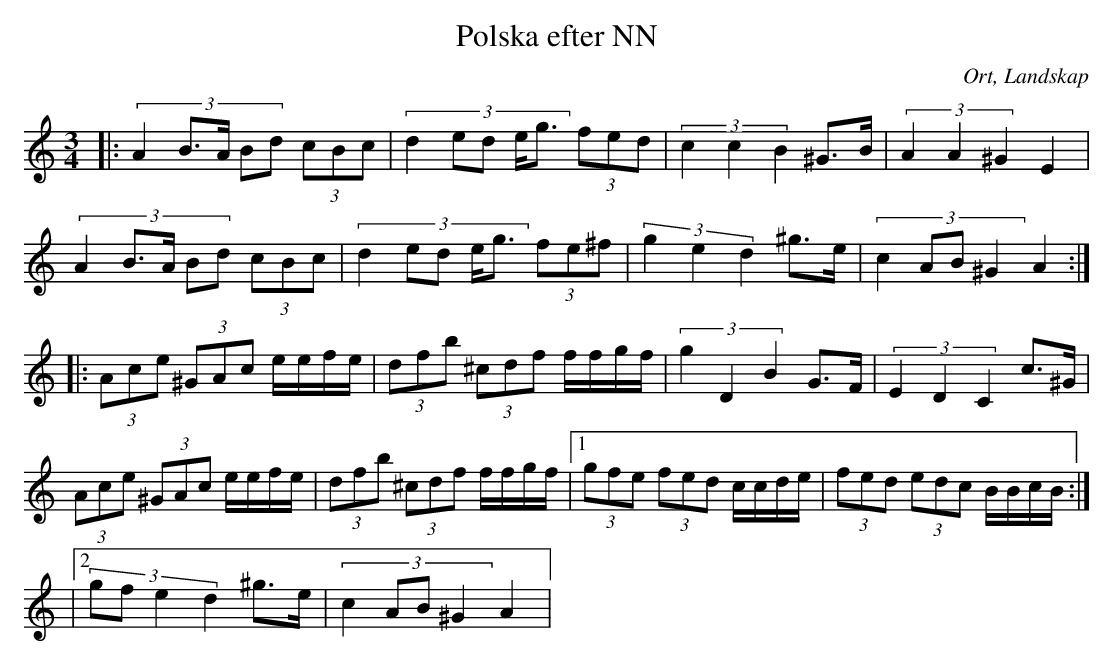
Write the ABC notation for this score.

X:1
T:Polska efter NN
O:Ort, Landskap
M:3/4
L:1/8
K:C
|: (3:2:5 A2 B>A Bd (3cBc| (3:2:5 d2 ed e<g (3fed|(3:2:3 c2 c2 B2 ^G>B|(3:2:3 A2 A2 ^G2 E2|
(3:2:5 A2 B>A Bd (3cBc| (3:2:5 d2 ed e<g (3fe^f|(3:2:3 g2 e2 d2 ^g>e|(3:2:4 c2 AB ^G2 A2:|
|: (3Ace (3^GAc e/e/f/e/| (3 dfb (3^cdf f/f/g/f/|(3:2:3 g2 D2 B2 G>F|(3:2:3 E2 D2 C2 c>^G |
(3 Ace (3^GAc e/e/f/e/| (3 dfb (3^cdf f/f/g/f/|1(3gfe (3fed c/c/d/e/|(3fed (3edc B/B/c/B/:|
|2(3:2:4 gf e2 d2 ^g>e|(3:2:4 c2 AB ^G2 A2|
